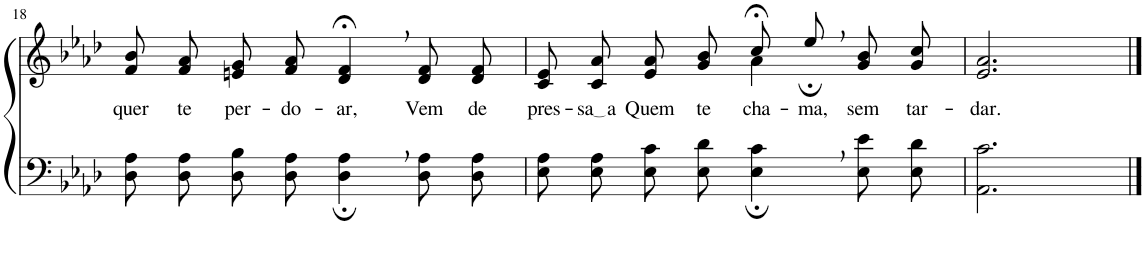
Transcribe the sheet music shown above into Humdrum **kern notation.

**kern	**kern	**text
*part2	*part1	*part1
*staff2	*staff1	*staff1
*I"Parte III e IV	*I"Parte I e II	*
!!LO:PB:g=z
*clefF4	*clefG2	*
*k[b-e-a-d-]	*k[b-e-a-d-]	*
*M4/4	*M4/4	*
=18	=18	=18
!	!	!LO:LY:b
8D-\ 8A-\L	8f/ 8b-/L	quer
!	!	!LO:LY:b
8D-\ 8A-\J	8f/ 8a-/J	te
!	!	!LO:LY:b
8D-\ 8B-\L	8en/ 8g/L	per-
!	!	!LO:LY:b
8D-\ 8A-\J	8f/ 8a-/J	-do-
!	!	!LO:LY:b
4D-\;, 4A-\;,	4d-/;<, 4f/;<,	-ar,
!	!	!LO:LY:b
8D-\ 8A-\L	8d-/ 8f/L	Vem
!	!	!LO:LY:b
8D-\ 8A-\J	8d-/ 8f/J	de
=19	=19	=19
*	*^	*
!	!	!	!LO:LY:b
8E-\ 8A-\L	2ryy	8c/ 8e-/L	-pres-
!	!	!	!LO:LY:b
8E-\ 8A-\J	.	8c/ 8a-/J	sa a
!	!	!	!LO:LY:b
8E-\ 8c\L	.	8e-/ 8a-/L	Quem
!	!	!	!LO:LY:b
8E-\ 8d-\J	.	8g/ 8b-/J	te
!	!	!	!LO:LY:b
4E-\;, 4c\;,	4a-;<,\	8cc/L	cha-
!	!	!	!LO:LY:b
.	.	8ee-;/J	-ma,
!	!	!	!LO:LY:b
8E-\ 8e-\L	4ryy	8g/ 8b-/L	sem
!	!	!	!LO:LY:b
8E-\ 8d-\J	.	8g/ 8cc/J	tar-
=20	=20	=20	=20
!	!	!	!LO:LY:b
*	*v	*v	*
2.AA-\ 2.c\	2.e-/ 2.a-/	-dar.
==	==	==
*-	*-	*-
